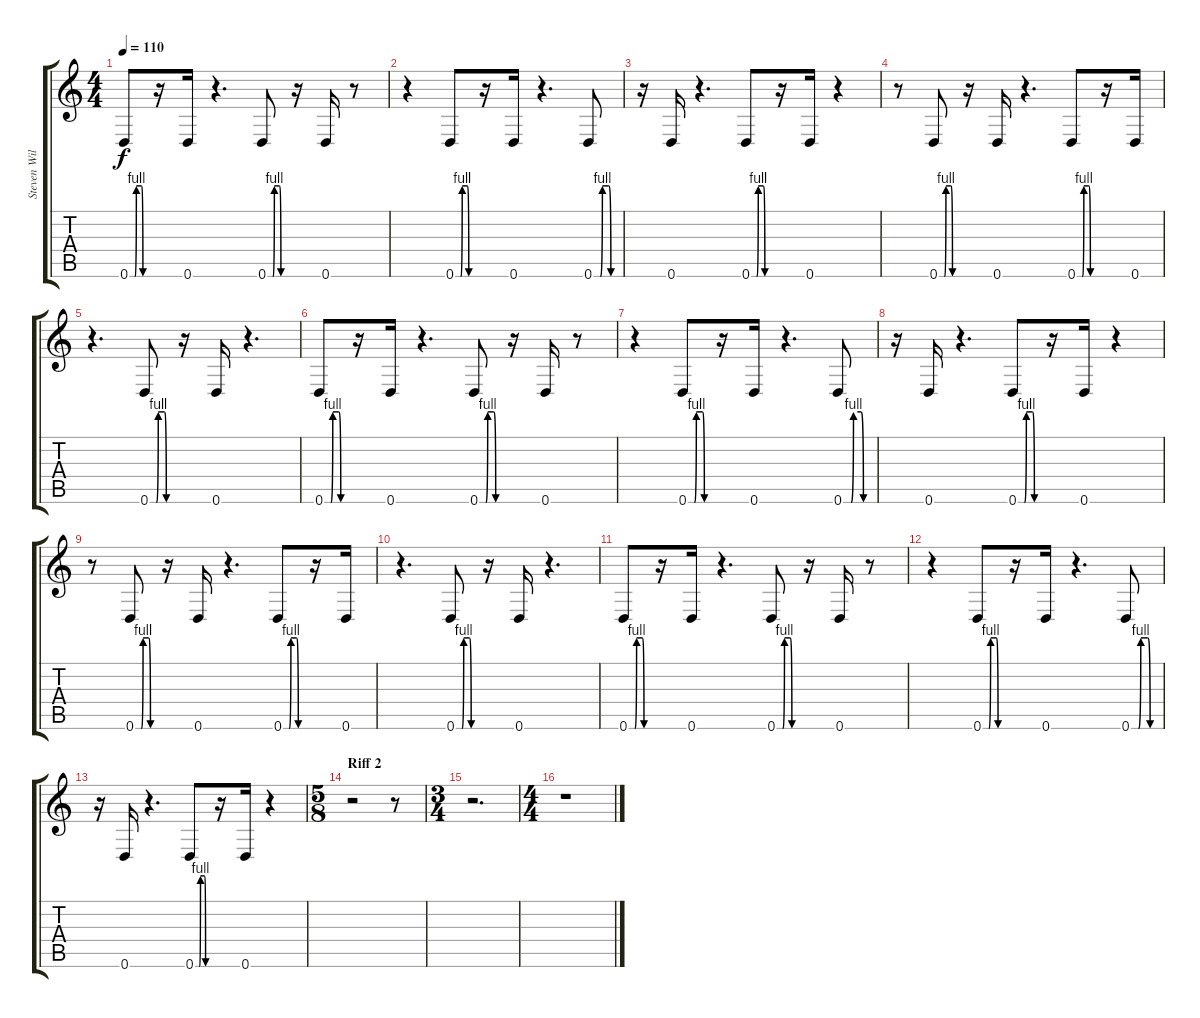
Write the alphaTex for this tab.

\track ("Steven Wilson - Guitar 2" "Steven Wil") {instrument electricguitarclean}
\staff {score tabs}
\tuning (E4 B3 G3 D3 A2 D2) {hide}
\ts (4 4)
\tempo 110
\clef g2
\ks c
0.6{be (custom 0 0 15 0 20 4 35 4 40 0 60 0)}.8{dy f} r.16 0.6.16 r.4{d} 0.6{be (custom 0 0 15 0 20 4 35 4 40 0 60 0)}.8 r.16 0.6.16 r.8 |
r.4 0.6{be (custom 0 0 15 0 20 4 35 4 40 0 60 0)}.8 r.16 0.6.16 r.4{d} 0.6{be (custom 0 0 15 0 20 4 35 4 40 0 60 0)}.8 |
r.16 0.6.16 r.4{d} 0.6{be (custom 0 0 15 0 20 4 35 4 40 0 60 0)}.8 r.16 0.6.16 r.4 |
r.8 0.6{be (custom 0 0 15 0 20 4 35 4 40 0 60 0)}.8 r.16 0.6.16 r.4{d} 0.6{be (custom 0 0 15 0 20 4 35 4 40 0 60 0)}.8 r.16 0.6.16 |
r.4{d} 0.6{be (custom 0 0 15 0 20 4 35 4 40 0 60 0)}.8 r.16 0.6.16 r.4{d} |
0.6{be (custom 0 0 15 0 20 4 35 4 40 0 60 0)}.8 r.16 0.6.16 r.4{d} 0.6{be (custom 0 0 15 0 20 4 35 4 40 0 60 0)}.8 r.16 0.6.16 r.8 |
r.4 0.6{be (custom 0 0 15 0 20 4 35 4 40 0 60 0)}.8 r.16 0.6.16 r.4{d} 0.6{be (custom 0 0 15 0 20 4 35 4 40 0 60 0)}.8 |
r.16 0.6.16 r.4{d} 0.6{be (custom 0 0 15 0 20 4 35 4 40 0 60 0)}.8 r.16 0.6.16 r.4 |
r.8 0.6{be (custom 0 0 15 0 20 4 35 4 40 0 60 0)}.8 r.16 0.6.16 r.4{d} 0.6{be (custom 0 0 15 0 20 4 35 4 40 0 60 0)}.8 r.16 0.6.16 |
r.4{d} 0.6{be (custom 0 0 15 0 20 4 35 4 40 0 60 0)}.8 r.16 0.6.16 r.4{d} |
0.6{be (custom 0 0 15 0 20 4 35 4 40 0 60 0)}.8 r.16 0.6.16 r.4{d} 0.6{be (custom 0 0 15 0 20 4 35 4 40 0 60 0)}.8 r.16 0.6.16 r.8 |
r.4 0.6{be (custom 0 0 15 0 20 4 35 4 40 0 60 0)}.8 r.16 0.6.16 r.4{d} 0.6{be (custom 0 0 15 0 20 4 35 4 40 0 60 0)}.8 |
r.16 0.6.16 r.4{d} 0.6{be (custom 0 0 15 0 20 4 35 4 40 0 60 0)}.8 r.16 0.6.16 r.4 |
\ts (5 8)
\section ("" "Riff 2")
r.2 r.8 |
\ts (3 4)
r.2{d} |
\ts (4 4)
r.1
